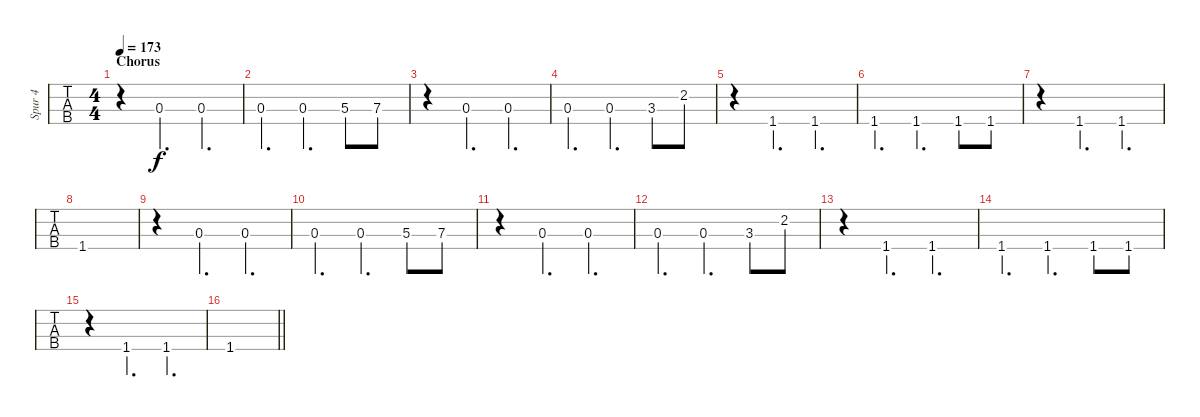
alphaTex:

\track ("Spur 4" "Spur 4") {instrument electricbasspick}
\staff {tabs}
\tuning (D2 A1 E1 B0) {hide}
\ts (4 4)
\section ("" "Chorus")
\tempo 173
\clef f4
\ks c
r.4{dy f} 0.3.4{d} 0.3.4{d} |
0.3.4{d} 0.3.4{d} 5.3.8 7.3.8 |
r.4 0.3.4{d} 0.3.4{d} |
0.3.4{d} 0.3.4{d} 3.3.8 2.2.8 |
r.4 1.4.4{d} 1.4.4{d} |
1.4.4{d} 1.4.4{d} 1.4.8 1.4.8 |
r.4 1.4.4{d} 1.4.4{d} |
1.4.1 |
r.4 0.3.4{d} 0.3.4{d} |
0.3.4{d} 0.3.4{d} 5.3.8 7.3.8 |
r.4 0.3.4{d} 0.3.4{d} |
0.3.4{d} 0.3.4{d} 3.3.8 2.2.8 |
r.4 1.4.4{d} 1.4.4{d} |
1.4.4{d} 1.4.4{d} 1.4.8 1.4.8 |
r.4 1.4.4{d} 1.4.4{d} |
\barLineRight lightlight
1.4.1
